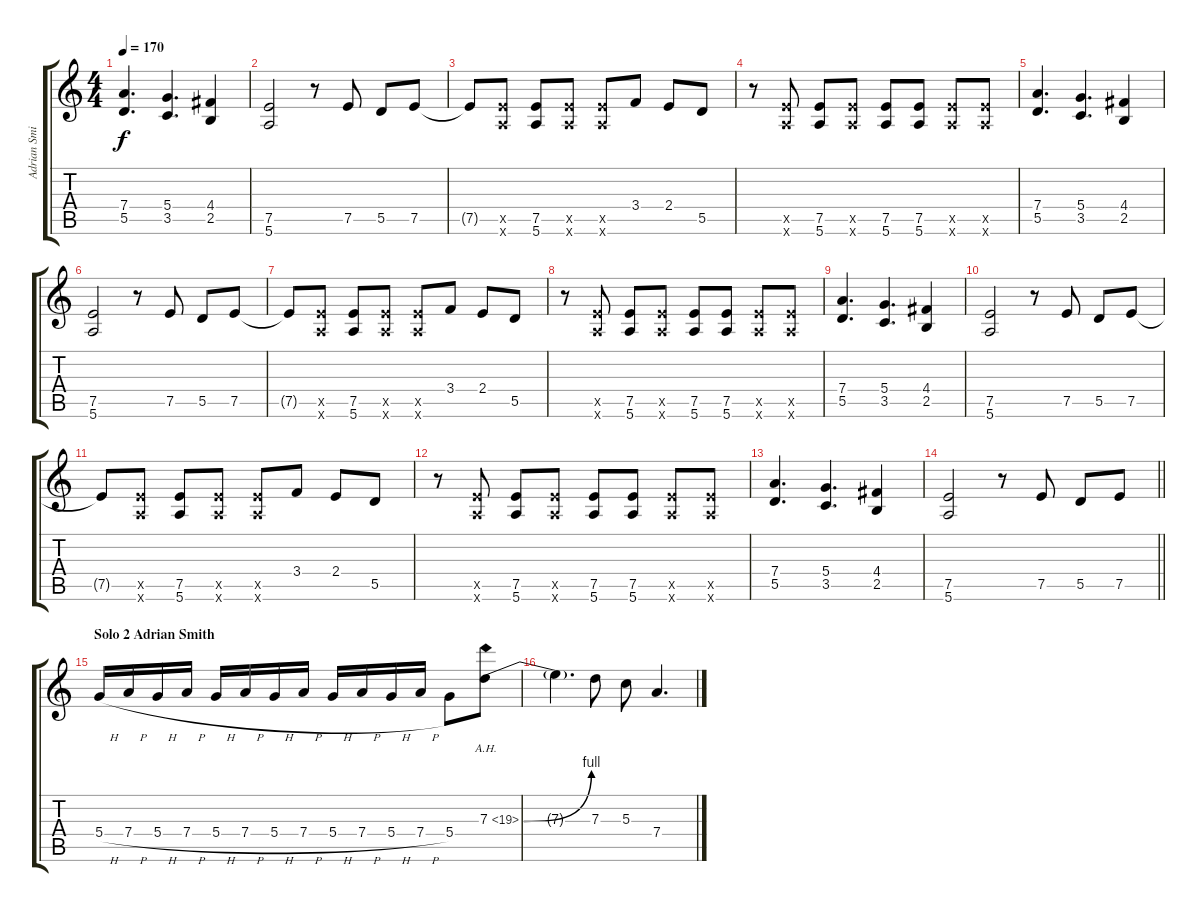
\track ("Adrian Smith" "Adrian Smi") {instrument distortionguitar}
\staff {score tabs}
\tuning (E4 B3 G3 D3 A2 E2) {hide}
\ts (4 4)
\tempo 170
\clef g2
\ks c
(7.4 5.5).4{d dy f} (5.4 3.5).4{d} (4.4 2.5).4 |
(7.5 5.6).2 r.8 7.5.8 5.5.8 7.5.8 |
7.5{t}.8 (7.5{x} 5.6{x}).8 (7.5 5.6).8 (7.5{x} 5.6{x}).8 (7.5{x} 5.6{x}).8 3.4.8 2.4.8 5.5.8 |
r.8 (7.5{x} 5.6{x}).8 (7.5 5.6).8 (7.5{x} 5.6{x}).8 (7.5 5.6).8 (7.5 5.6).8 (7.5{x} 5.6{x}).8 (7.5{x} 5.6{x}).8 |
(7.4 5.5).4{d} (5.4 3.5).4{d} (4.4 2.5).4 |
(7.5 5.6).2 r.8 7.5.8 5.5.8 7.5.8 |
7.5{t}.8 (7.5{x} 5.6{x}).8 (7.5 5.6).8 (7.5{x} 5.6{x}).8 (7.5{x} 5.6{x}).8 3.4.8 2.4.8 5.5.8 |
r.8 (7.5{x} 5.6{x}).8 (7.5 5.6).8 (7.5{x} 5.6{x}).8 (7.5 5.6).8 (7.5 5.6).8 (7.5{x} 5.6{x}).8 (7.5{x} 5.6{x}).8 |
(7.4 5.5).4{d} (5.4 3.5).4{d} (4.4 2.5).4 |
(7.5 5.6).2 r.8 7.5.8 5.5.8 7.5.8 |
7.5{t}.8 (7.5{x} 5.6{x}).8 (7.5 5.6).8 (7.5{x} 5.6{x}).8 (7.5{x} 5.6{x}).8 3.4.8 2.4.8 5.5.8 |
r.8 (7.5{x} 5.6{x}).8 (7.5 5.6).8 (7.5{x} 5.6{x}).8 (7.5 5.6).8 (7.5 5.6).8 (7.5{x} 5.6{x}).8 (7.5{x} 5.6{x}).8 |
(7.4 5.5).4{d} (5.4 3.5).4{d} (4.4 2.5).4 |
\barLineRight lightlight
(7.5 5.6).2 r.8 7.5.8 5.5.8 7.5.8 |
\section ("" "Solo 2 Adrian Smith")
5.4{h}.16{volume 16} 7.4{h}.16 5.4{h}.16 7.4{h}.16 5.4{h}.16 7.4{h}.16 5.4{h}.16 7.4{h}.16 5.4{h}.16 7.4{h}.16 5.4{h}.16 7.4{h}.16 5.4.8 7.3{be (bend 0 0 60 4) ah 12}.8 |
7.3{t}.4{d} 7.3.8 5.3.8 7.4.4{d}
